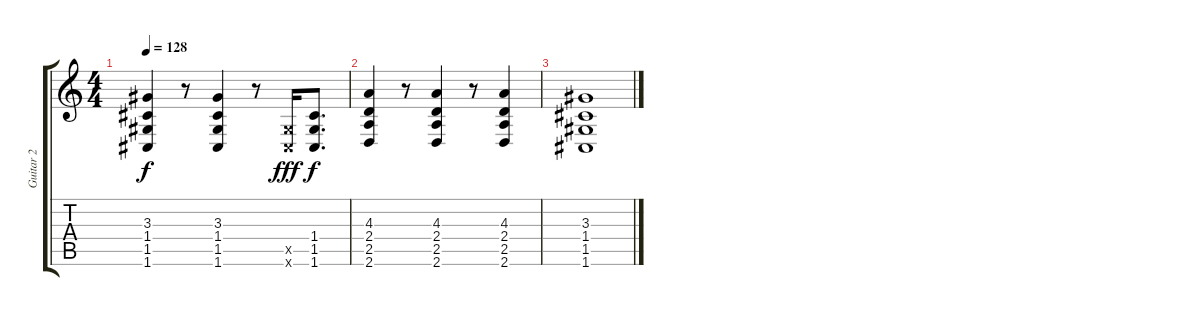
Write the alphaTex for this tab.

\track ("Guitar 2" "Guitar 2") {instrument distortionguitar}
\staff {score tabs}
\tuning (D4 A3 F3 C3 G2 C2) {hide}
\ts (4 4)
\tempo 128
\clef g2
\ks c
(3.3 1.4 1.5 1.6).4{dy f} r.8 (3.3 1.4 1.5 1.6).4 r.8 (1.5{x} 1.6{x}).16{dy fff} (1.4 1.5 1.6).8{d dy f} |
(4.3 2.4 2.5 2.6).4 r.8 (4.3 2.4 2.5 2.6).4 r.8 (4.3 2.4 2.5 2.6).4 |
(3.3 1.4 1.5 1.6).1
